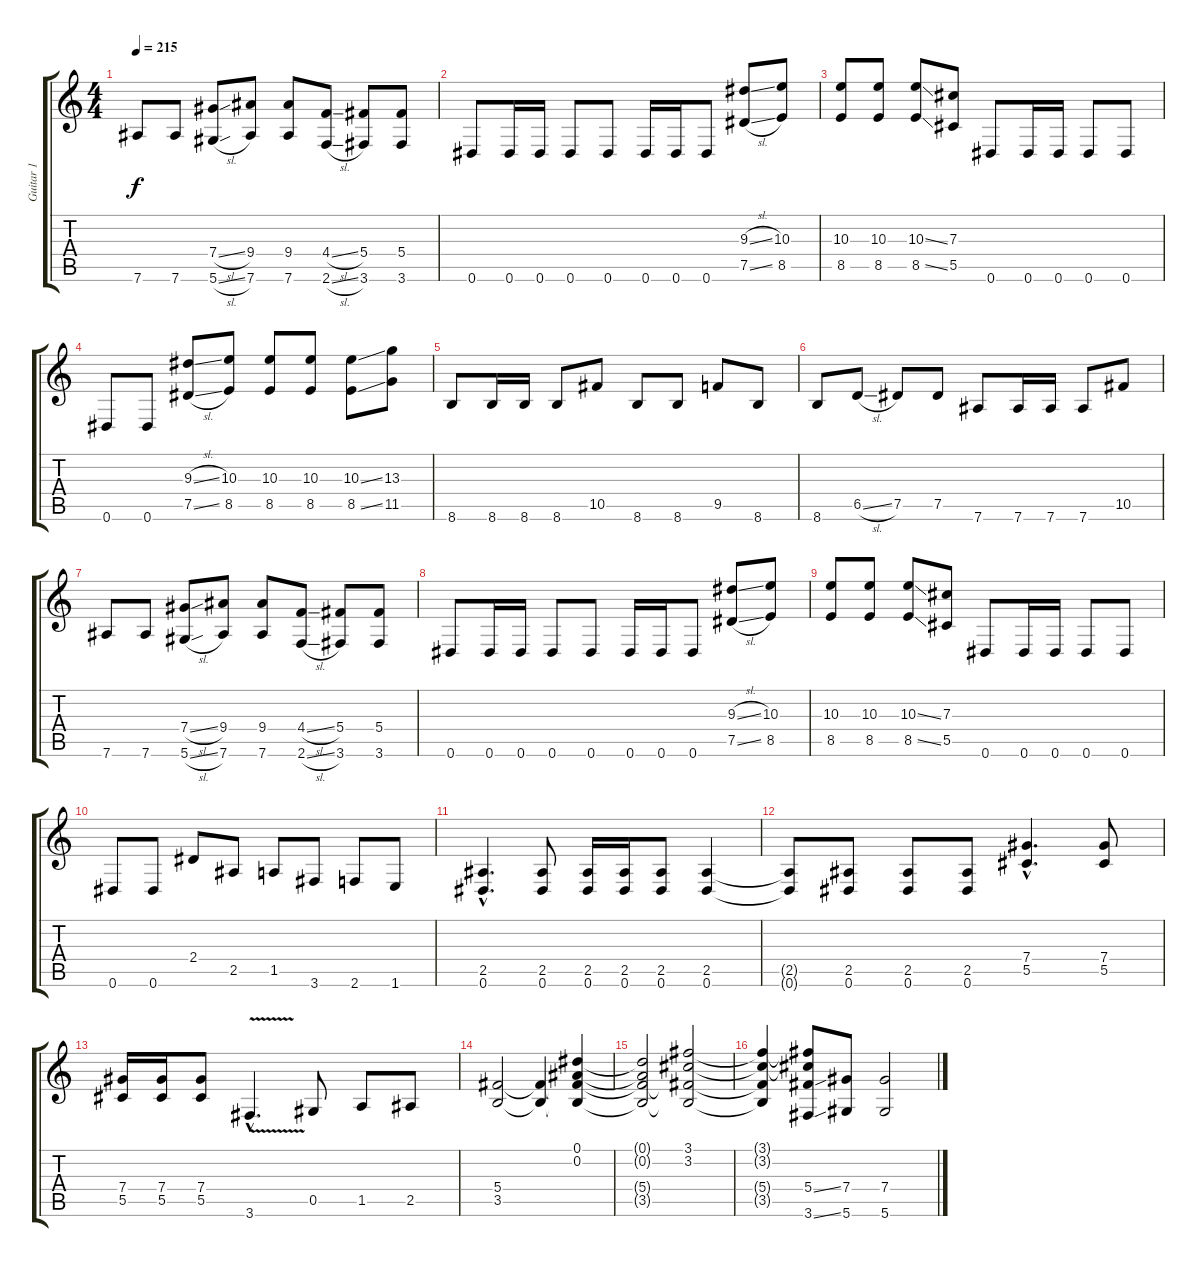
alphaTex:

\track ("Guitar 1" "Guitar 1") {instrument distortionguitar}
\staff {score tabs}
\tuning (Eb4 Bb3 Gb3 Db3 Ab2 Eb2) {hide}
\ts (4 4)
\tempo 215
\clef g2
\ks c
7.6.8{dy f} 7.6.8 (7.4{sl} 5.6{sl}).8 (9.4 7.6).8 (9.4 7.6).8 (4.4{sl} 2.6{sl}).8 (5.4 3.6).8 (5.4 3.6).8 |
0.6.8 0.6.16 0.6.16 0.6.8 0.6.8 0.6.16 0.6.16 0.6.8 (9.3{sl} 7.5{sl}).8 (10.3 8.5).8 |
(10.3 8.5).8 (10.3 8.5).8 (10.3{ss} 8.5{ss}).8 (7.3 5.5).8 0.6.8 0.6.16 0.6.16 0.6.8 0.6.8 |
0.6.8 0.6.8 (9.3{sl} 7.5{sl}).8 (10.3 8.5).8 (10.3 8.5).8 (10.3 8.5).8 (10.3{ss} 8.5{ss}).8 (13.3 11.5).8 |
8.6.8 8.6.16 8.6.16 8.6.8 10.5.8 8.6.8 8.6.8 9.5.8 8.6.8 |
8.6.8 6.5{sl}.8 7.5.8 7.5.8 7.6.8 7.6.16 7.6.16 7.6.8 10.5.8 |
7.6.8 7.6.8 (7.4{sl} 5.6{sl}).8 (9.4 7.6).8 (9.4 7.6).8 (4.4{sl} 2.6{sl}).8 (5.4 3.6).8 (5.4 3.6).8 |
0.6.8 0.6.16 0.6.16 0.6.8 0.6.8 0.6.16 0.6.16 0.6.8 (9.3{sl} 7.5{sl}).8 (10.3 8.5).8 |
(10.3 8.5).8 (10.3 8.5).8 (10.3{ss} 8.5{ss}).8 (7.3 5.5).8 0.6.8 0.6.16 0.6.16 0.6.8 0.6.8 |
0.6.8 0.6.8 2.4.8 2.5.8 1.5.8 3.6.8 2.6.8 1.6.8 |
(2.5{hac} 0.6{hac}).4{d} (2.5 0.6).8 (2.5 0.6).16 (2.5 0.6).16 (2.5 0.6).8 (2.5 0.6).4 |
(2.5{t} 0.6{t}).8 (2.5 0.6).8 (2.5 0.6).8 (2.5 0.6).8 (7.4{hac} 5.5{hac}).4{d} (7.4 5.5).8 |
(7.4 5.5).16 (7.4 5.5).16 (7.4 5.5).8 3.6{v hac}.4{d} 0.5.8 1.5.8 2.5.8 |
(5.4 3.5).2 (5.4{t} 3.5{t}).4 (0.1 0.2 5.4{t} 3.5{t}).4 |
(0.1{t} 0.2{t} 5.4{t} 3.5{t}).2 (3.1 3.2 5.4{t} 3.5{t}).2 |
(3.1{t} 3.2{t} 5.4{t} 3.5{t}).4 (3.1{t} 3.2{t} 5.4{ss} 3.6{ss}).8 (7.4 5.6).8 (7.4 5.6).2
